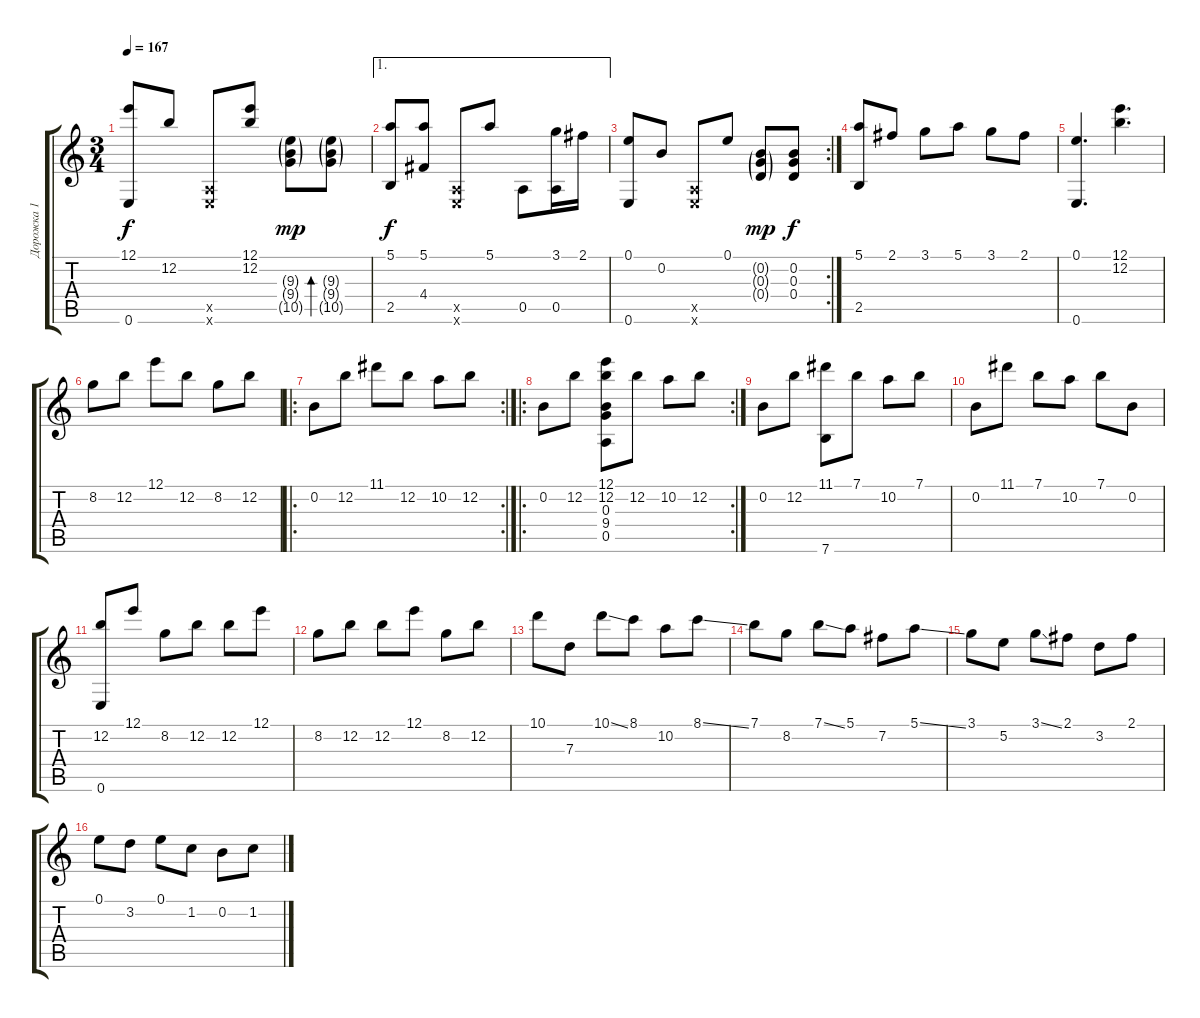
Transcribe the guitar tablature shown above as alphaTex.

\track ("Дорожка 1" "Дорожка 1") {instrument acousticguitarsteel}
\staff {score tabs}
\tuning (E4 B3 G3 D3 A2 E2) {hide}
\ts (3 4)
\tempo 167
\clef g2
\ks c
(12.1 0.6).8{dy f} 12.2.8 (0.5{x} 0.6{x}).8 (12.1 12.2).8 (9.3{g} 9.4{g} 10.5{g}).8{dy mp} (9.3{g} 9.4{g} 10.5{g}).8{bd 60} |
\ae 1
(5.1 2.5).8{dy f} (5.1 4.4).8 (0.5{x} 0.6{x}).8 5.1.8 0.5.8{beam Down} (3.1 0.5).16{beam Down} 2.1.16{beam Down} |
\rc 2
(0.1 0.6).8 0.2.8 (0.5{x} 0.6{x}).8 0.1.8 (0.2{g} 0.3{g} 0.4{g}).8{dy mp} (0.2 0.3 0.4).8{dy f} |
(5.1 2.5).8 2.1.8 3.1.8 5.1.8 3.1.8 2.1.8 |
(0.1 0.6).4{d} (12.1 12.2).4{d} |
8.2.8 12.2.8 12.1.8 12.2.8 8.2.8 12.2.8 |
\ro
\rc 2
0.2.8 12.2.8 11.1.8 12.2.8 10.2.8 12.2.8 |
\ro
\rc 2
0.2.8 12.2.8 (12.1 12.2 0.3 9.4 0.5).8 12.2.8 10.2.8 12.2.8 |
0.2.8 12.2.8 (11.1 7.6).8 7.1.8 10.2.8 7.1.8 |
0.2.8 11.1.8 7.1.8 10.2.8 7.1.8 0.2.8 |
(12.2 0.6).8 12.1.8 8.2.8 12.2.8 12.2.8 12.1.8 |
8.2.8 12.2.8 12.2.8 12.1.8 8.2.8 12.2.8 |
10.1.8 7.3.8 10.1{ss}.8 8.1.8 10.2.8 8.1{ss}.8 |
7.1.8 8.2.8 7.1{ss}.8 5.1.8 7.2.8 5.1{ss}.8 |
3.1.8 5.2.8 3.1{ss}.8 2.1.8 3.2.8 2.1.8 |
0.1.8 3.2.8 0.1.8 1.2.8 0.2.8 1.2.8
